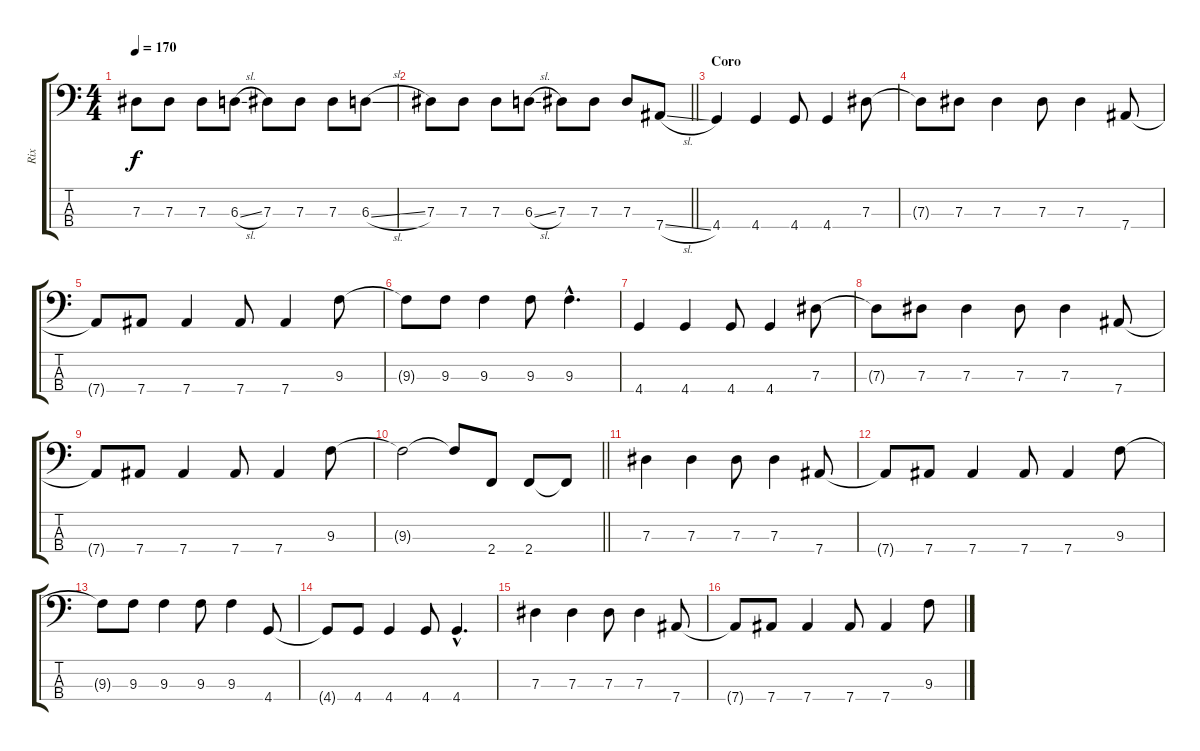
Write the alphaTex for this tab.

\track ("Rix" "Rix") {instrument acousticbass}
\staff {score tabs}
\tuning (Gb2 Db2 Ab1 Eb1) {hide}
\ts (4 4)
\tempo 170
\clef f4
\ks c
7.3.8{dy f} 7.3.8 7.3.8 6.3{sl}.8 7.3.8 7.3.8 7.3.8 6.3{sl}.8 |
\barLineRight lightlight
7.3.8 7.3.8 7.3.8 6.3{sl}.8 7.3.8 7.3.8 7.3.8 7.4{sl}.8 |
\section ("" "Coro")
4.4.4 4.4.4 4.4.8 4.4.4 7.3.8 |
7.3{t}.8 7.3.8 7.3.4 7.3.8 7.3.4 7.4.8 |
7.4{t}.8 7.4.8 7.4.4 7.4.8 7.4.4 9.3.8 |
9.3{t}.8 9.3.8 9.3.4 9.3.8 9.3{hac}.4{d} |
4.4.4 4.4.4 4.4.8 4.4.4 7.3.8 |
7.3{t}.8 7.3.8 7.3.4 7.3.8 7.3.4 7.4.8 |
7.4{t}.8 7.4.8 7.4.4 7.4.8 7.4.4 9.3.8 |
\barLineRight lightlight
9.3{t}.2 9.3{t}.8 2.4.8 2.4.8 2.4{t}.8 |
7.3.4 7.3.4 7.3.8 7.3.4 7.4.8 |
7.4{t}.8 7.4.8 7.4.4 7.4.8 7.4.4 9.3.8 |
9.3{t}.8 9.3.8 9.3.4 9.3.8 9.3.4 4.4.8 |
4.4{t}.8 4.4.8 4.4.4 4.4.8 4.4{hac}.4{d} |
7.3.4 7.3.4 7.3.8 7.3.4 7.4.8 |
7.4{t}.8 7.4.8 7.4.4 7.4.8 7.4.4 9.3.8
